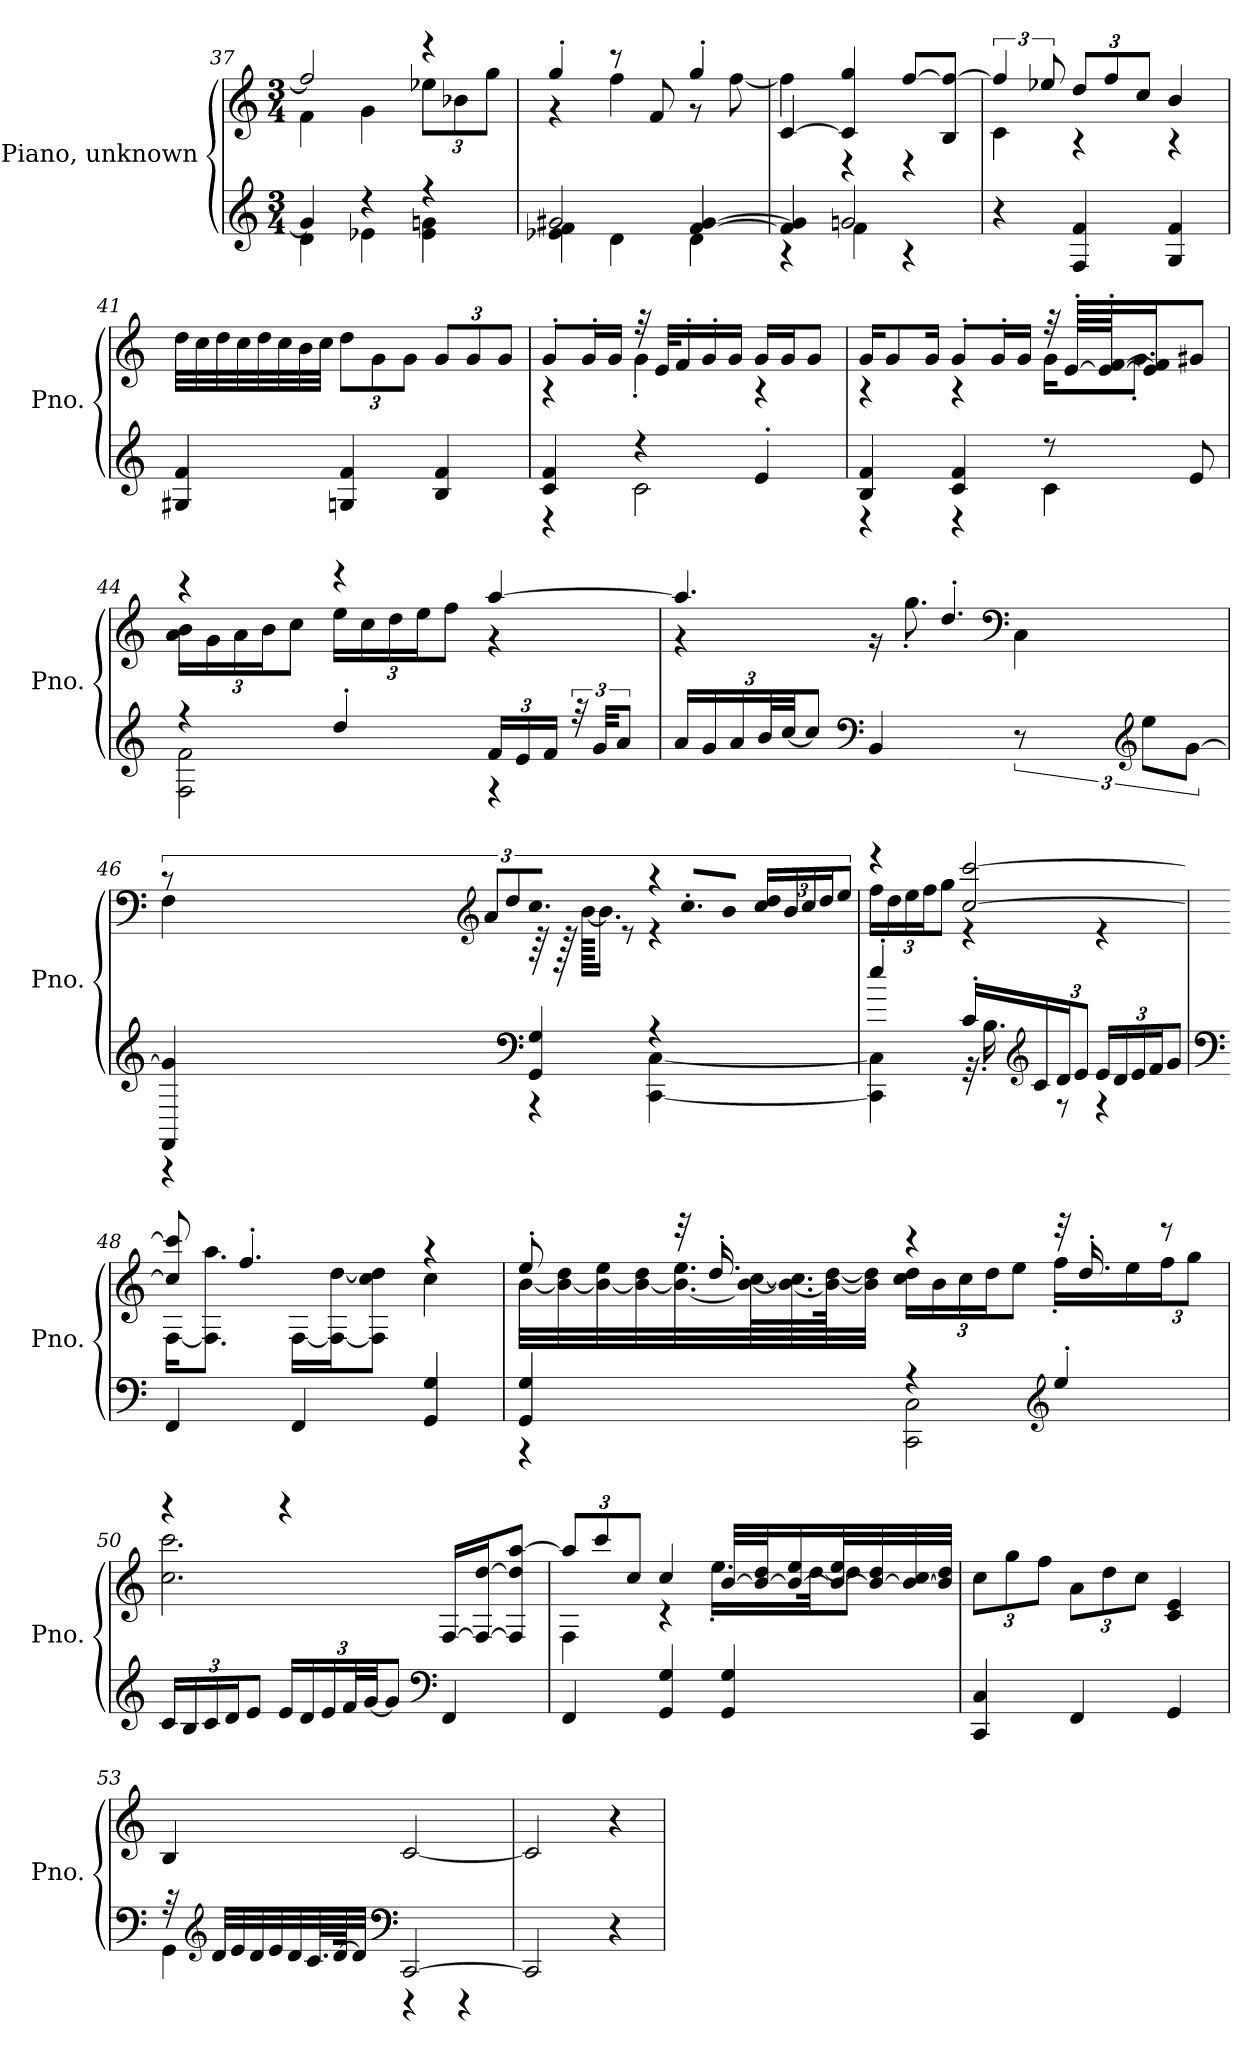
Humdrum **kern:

**kern	**kern
*part1	*part1
*staff2	*staff1
*I"Piano, unknown	*
*I'Pno.	*
*clefG2	*clefG2
*k[]	*k[]
*M3/4	*M3/4
=37	=37
*^	*^
4g#/]	4d\	2ff/]	4f\
4r	4e-X\	.	4g\
*	*	*	*Xbrackettup
4r	4e-\ 4gn\	4r	12ee-X\L
.	.	.	12b-X\
.	.	.	12gg\J
=38	=38	=38	=38
2g#X/	4e-X\ 4f\	4gg'/	4r
.	4d\	8r	4ff\
.	.	8f/	.
[4f/ [4g#/	4d\	4gg'/	8r
.	.	.	[8ff\
!!LO:LB:g=z	!!
=39	=39	=39	=39
4f/] 4g#/]	4r	[4c/	4ff\]
2gn/	4f\	4c/] 4gg/	4r
.	4r	[8ff/L	4r
.	.	8B/ 8ff/_J	.
*v	*v	*	*
=40	=40	=40
*	*brackettup	*
4r	6ff/]	4c\
.	12ee-X/	.
*	*Xbrackettup	*
4F/ 4f/	12dd/L	4r
.	12ff/	.
.	12cc/J	.
4G/ 4f/	4b/	4r
*	*v	*v
=41	=41
4G#X/ 4f/	32dd\LLL
.	32cc\
.	32dd\
.	32cc\
.	32dd\
.	32cc\
.	32b\
.	32cc\JJJ
4Gn/ 4f/	12dd\L
.	12g\
.	12g\J
4B/ 4f/	12g/L
.	12g/
.	12g/J
=42	=42
*^	*^
4c/ 4f/	4r	8g'/L	4r
.	.	16g'/L	.
.	.	16g/JJ	.
4r	2c\	32r	4g'\
.	.	32e/KLL	.
.	.	16f'/	.
.	.	16g'/	.
.	.	16g/JJ	.
4e'/	.	16g/LL	4r
.	.	16g/J	.
.	.	8g/J	.
!!LO:LB:g=z	!!
=43	=43	=43	=43
4B/ 4f/	4r	16g/KL	4r
.	.	8g/	.
.	.	16g/Jk	.
4c/ 4f/	4r	8g'/L	4r
.	.	16g'/L	.
.	.	16g/JJ	.
8r	4c\	32r	16g\KL
.	.	[64e'/LLLL	.
.	.	64e/_' [64f/'JJ	.
.	.	16e/] 16f/]J	8.g'\J
8e/	.	8g#X/J	.
=44	=44	=44	=44
4r	2F\ 2f\	4r	24a\ 24b\LL
.	.	.	24g\
.	.	.	24a\
.	.	.	24b\J
.	.	.	12cc\J
4dd'/	.	4r	24ee\LL
.	.	.	24cc\
.	.	.	24dd\
.	.	.	24ee\J
.	.	.	12ff\J
*Xbrackettup	*	*	*
24f/LL	4r	[4aa/	4r
24e/	.	.	.
24f/JJ	.	.	.
*brackettup	*	*	*
48r	.	.	.
48g/KKL	.	.	.
12a/J	.	.	.
*v	*v	*	*
!!LO:LB:g=z	!!
=45	=45	=45
*Xbrackettup	*	*
24a/LL	4.aa/]	4r
24g/	.	.
24a/	.	.
48b/L	.	.
[48cc/JJ	.	.
12cc/J]	.	.
*clefF4	*	*
4BB/	.	16r
.	.	8.gg'\
.	4.dd'/	.
*	*clefF4	*
*brackettup	*	*
12r	.	4C\
*clefG2	*	*
12ee\L	.	.
[12g\J	.	.
=46	=46	=46
*^	*	*
*	*	*brackettup	*
4FF/ 4g/]	4r	12r	4F\
*	*	*clefG2	*
.	.	12a/L	.
.	.	12dd/	.
*clefF4	*	*	*
4GG/ 4G/	4r	64.cc/Jkkk	64r
.	.	.	128r
.	.	128r	[128b\KKKLL
.	.	16.cc'/KL	16.b\JJ]
.	.	8b/J	8r
*	*	*Xbrackettup	*
4r	[4CC\ [4C\	24cc/ 24dd/LL	4r
.	.	24b/	.
.	.	24cc/	.
.	.	24dd/J	.
.	.	12ee/J	.
!!LO:LB:g=z	!!
=47	=47	=47	=47
4ee'/	4CC\] 4C\]	4r	24ff\LL
.	.	.	24dd\
.	.	.	24ee\
.	.	.	24ff\J
.	.	.	12gg\J
16c'/LL	32r	[2cc/ [2ccc/	4r
.	16.B'\	.	.
*clefG2	*	*	*
16c/	.	.	.
*Xbrackettup	*	*	*
24d/J	8r	.	.
12e/J	.	.	.
24e/LL	4r	.	4r
24d/	.	.	.
24e/	.	.	.
24f/J	.	.	.
12g/J	.	.	.
*v	*v	*	*
=48	=48	=48
*clefF4	*	*
4FF/	8cc/] 8ccc/]	[16F\KL
.	.	8.F\] 8.aa\J
.	4.ff'/	.
4FF/	.	[16F\LL
.	.	16F\_ [16dd\J
.	.	8F\] 8cc\ 8dd\]J
4GG/ 4G/	4r	4cc\
!!LO:LB:g=z	!!
=49	=49	=49
*^	*	*
4GG/ 4G/	4r	8ee'/	[32b\LLL
.	.	.	32b\_ 32dd\
.	.	.	32b\_ 32ee\
.	.	.	32b\_ 32dd\
.	.	32r	32.b\_ 32.ee\
.	.	16.dd'/	.
.	.	.	64b\_ [64cc\L
.	.	.	64.b\_ 64.cc\]
.	.	.	128b\_ [128dd\JK
.	.	.	32b\] 32dd\]JJJ
4r	2CC\ 2C\	4r	24cc\ 24dd\LL
.	.	.	24b\
.	.	.	24cc\
.	.	.	24dd\J
.	.	.	12ee\J
*clefG2	*	*	*
4ee'/	.	32r	16ff'\LL
.	.	16.dd'/	.
.	.	.	16ee\
.	.	8r	24ff\J
.	.	.	12gg\J
*v	*v	*	*
=50	=50	=50
24c/LL	4r	2.cc\ 2.ccc\
24B/	.	.
24c/	.	.
24d/J	.	.
12e/J	.	.
24e/LL	4r	.
24d/	.	.
24e/	.	.
48f/L	.	.
[48g/JJ	.	.
12g/J]	.	.
*clefF4	*	*
4FF/	[16F/LL	.
.	16F/_ [16dd/J	.
.	8F/] 8dd/] [8aa/J	.
!!LO:PB:g=z	!!
=51	=51	=51
4FF/	12aa/L]	4F\
.	12ccc/	.
.	12cc/J	.
4GG/ 4G/	4cc/	4r
4GG/ 4G/	[32b/LLL	16.ee'\LL
.	32b/_ 32dd/J	.
.	16b/_ 16ee/	.
.	.	[32dd\JK
.	32b/_ 32ee/L	8dd\J]
.	32b/_ 32dd/	.
.	32b/_ 32cc/	.
.	32b/] 32dd/JJJ	.
*	*v	*v
=52	=52
4CC/ 4C/	12cc\L
.	12gg\
.	12ff\J
4FF/	12a\L
.	12dd\
.	12cc\J
4GG/	4c/ 4e/
=53	=53
*^	*
32r	4GG\	4B/
*clefG2	*	*
32d/LLL	.	.
32e/	.	.
32d/	.	.
32e/	.	.
32d/	.	.
64.c/L	.	.
[128d/JK	.	.
32d/JJJ]	.	.
*clefF4	*	*
[2CC/	4r	[2c/
.	4r	.
*v	*v	*
=54	=54
2CC/]	2c/]
4r	4r
=	=
*-	*-
